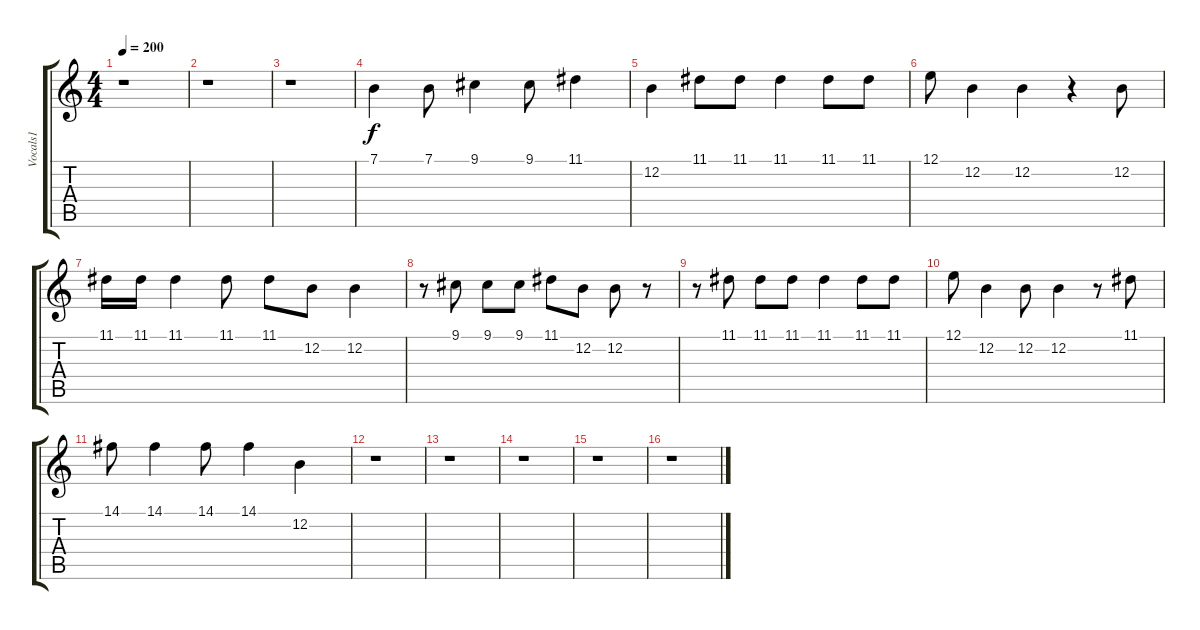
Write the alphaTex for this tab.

\track ("Vocals1" "Vocals1") {instrument lead6voice}
\staff {score tabs}
\tuning (E4 B3 G3 D3 A2 E2) {hide}
\ts (4 4)
\tempo 200
\clef g2
\ks c
r.1{dy f} |
r.1 |
r.1 |
7.1.4 7.1.8 9.1.4 9.1.8 11.1.4 |
12.2.4 11.1.8 11.1.8 11.1.4 11.1.8 11.1.8 |
12.1.8 12.2.4 12.2.4 r.4 12.2.8 |
11.1.16 11.1.16 11.1.4 11.1.8 11.1.8 12.2.8 12.2.4 |
r.8 9.1.8 9.1.8 9.1.8 11.1.8 12.2.8 12.2.8 r.8 |
r.8 11.1.8 11.1.8 11.1.8 11.1.4 11.1.8 11.1.8 |
12.1.8 12.2.4 12.2.8 12.2.4 r.8 11.1.8 |
14.1.8 14.1.4 14.1.8 14.1.4 12.2.4 |
r.1 |
r.1 |
r.1 |
r.1 |
r.1
